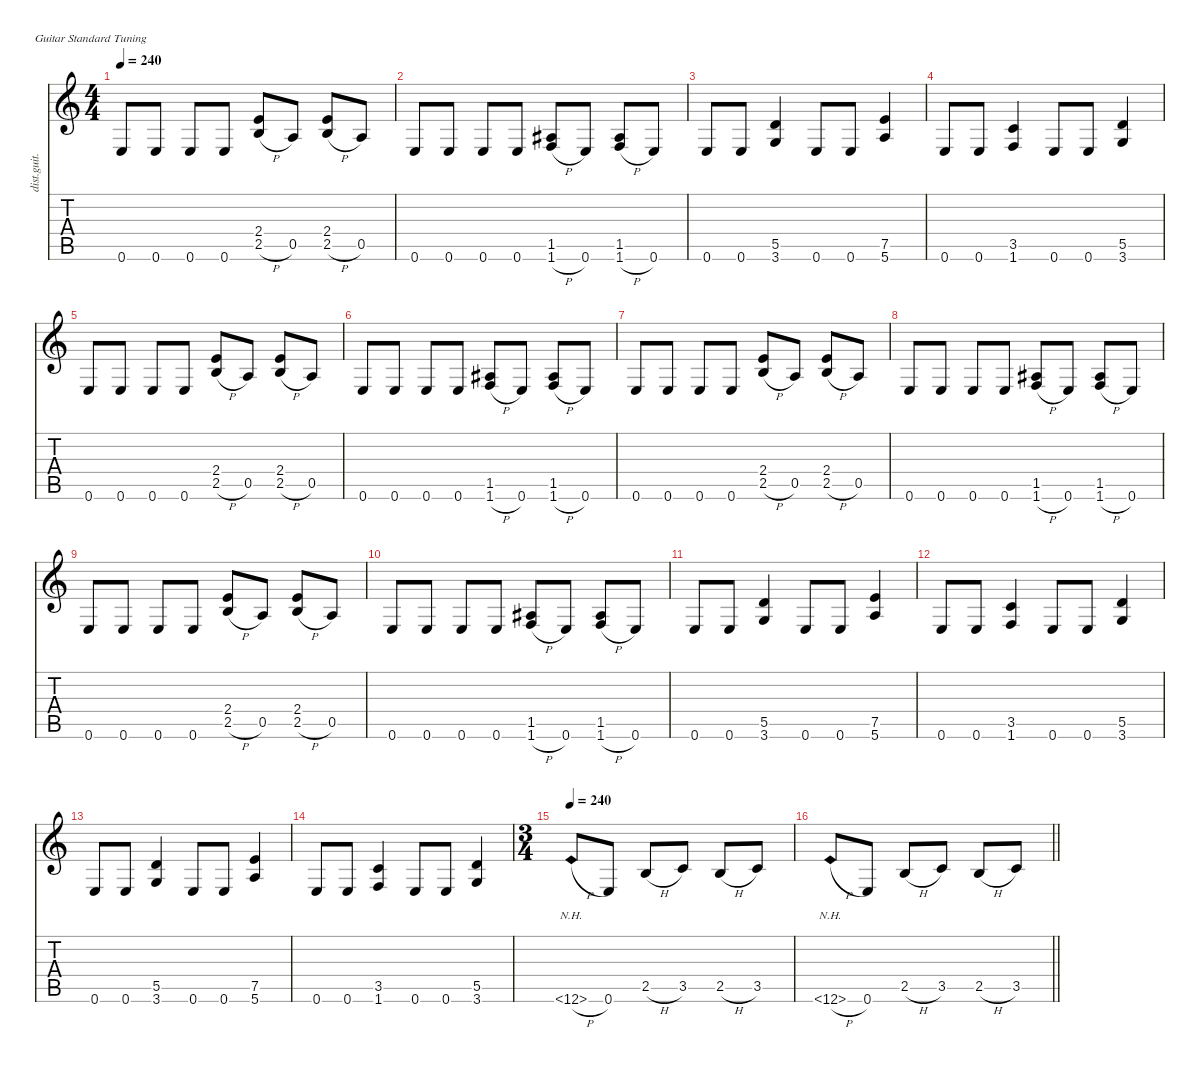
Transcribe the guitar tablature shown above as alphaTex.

\defaultSystemsLayout 4
\hideDynamics
\bracketExtendMode nobrackets
\track ("loe 2" "dist.guit.") {instrument distortionguitar}
\staff {score tabs}
\tuning (E4 B3 G3 D3 A2 E2)
\ts (4 4)
\tempo 240
\clef g2
\ks c
0.6.8{dy f beam Up} 0.6.8{beam Up} 0.6.8{beam Up} 0.6.8{beam Up} (2.4 2.5{h}).8{beam Up} 0.5.8{beam Up} (2.4 2.5{h}).8{beam Up} 0.5.8{beam Up} |
0.6.8{beam Up} 0.6.8{beam Up} 0.6.8{beam Up} 0.6.8{beam Up} (1.5{acc #} 1.6{h}).8{beam Up} 0.6.8{beam Up} (1.5{acc #} 1.6{h}).8{beam Up} 0.6.8{beam Up} |
0.6.8{beam Up} 0.6.8{beam Up} (5.5 3.6).4{beam Up} 0.6.8{beam Up} 0.6.8{beam Up} (7.5 5.6).4{beam Up} |
0.6.8{beam Up} 0.6.8{beam Up} (3.5 1.6).4{beam Up} 0.6.8{beam Up} 0.6.8{beam Up} (5.5 3.6).4{beam Up} |
0.6.8{beam Up} 0.6.8{beam Up} 0.6.8{beam Up} 0.6.8{beam Up} (2.4 2.5{h}).8{beam Up} 0.5.8{beam Up} (2.4 2.5{h}).8{beam Up} 0.5.8{beam Up} |
0.6.8{beam Up} 0.6.8{beam Up} 0.6.8{beam Up} 0.6.8{beam Up} (1.5{acc #} 1.6{h}).8{beam Up} 0.6.8{beam Up} (1.5{acc #} 1.6{h}).8{beam Up} 0.6.8{beam Up} |
0.6.8{beam Up} 0.6.8{beam Up} 0.6.8{beam Up} 0.6.8{beam Up} (2.4 2.5{h}).8{beam Up} 0.5.8{beam Up} (2.4 2.5{h}).8{beam Up} 0.5.8{beam Up} |
0.6.8{beam Up} 0.6.8{beam Up} 0.6.8{beam Up} 0.6.8{beam Up} (1.5{acc #} 1.6{h}).8{beam Up} 0.6.8{beam Up} (1.5{acc #} 1.6{h}).8{beam Up} 0.6.8{beam Up} |
0.6.8{beam Up} 0.6.8{beam Up} 0.6.8{beam Up} 0.6.8{beam Up} (2.4 2.5{h}).8{beam Up} 0.5.8{beam Up} (2.4 2.5{h}).8{beam Up} 0.5.8{beam Up} |
0.6.8{beam Up} 0.6.8{beam Up} 0.6.8{beam Up} 0.6.8{beam Up} (1.5{acc #} 1.6{h}).8{beam Up} 0.6.8{beam Up} (1.5{acc #} 1.6{h}).8{beam Up} 0.6.8{beam Up} |
0.6.8{beam Up} 0.6.8{beam Up} (5.5 3.6).4{beam Up} 0.6.8{beam Up} 0.6.8{beam Up} (7.5 5.6).4{beam Up} |
0.6.8{beam Up} 0.6.8{beam Up} (3.5 1.6).4{beam Up} 0.6.8{beam Up} 0.6.8{beam Up} (5.5 3.6).4{beam Up} |
0.6.8{beam Up} 0.6.8{beam Up} (5.5 3.6).4{beam Up} 0.6.8{beam Up} 0.6.8{beam Up} (7.5 5.6).4{beam Up} |
0.6.8{beam Up} 0.6.8{beam Up} (3.5 1.6).4{beam Up} 0.6.8{beam Up} 0.6.8{beam Up} (5.5 3.6).4{beam Up} |
\ts (3 4)
\beaming (8 2 2 2)
\tempo 240
1.6{nh h}.8{beam Up} 0.6.8{beam Up} 2.5{h}.8{beam Up} 3.5.8{beam Up} 2.5{h}.8{beam Up} 3.5.8{beam Up} |
\barLineRight lightlight
1.6{nh h}.8{beam Up} 0.6.8{beam Up} 2.5{h}.8{beam Up} 3.5.8{beam Up} 2.5{h}.8{beam Up} 3.5.8{beam Up}
